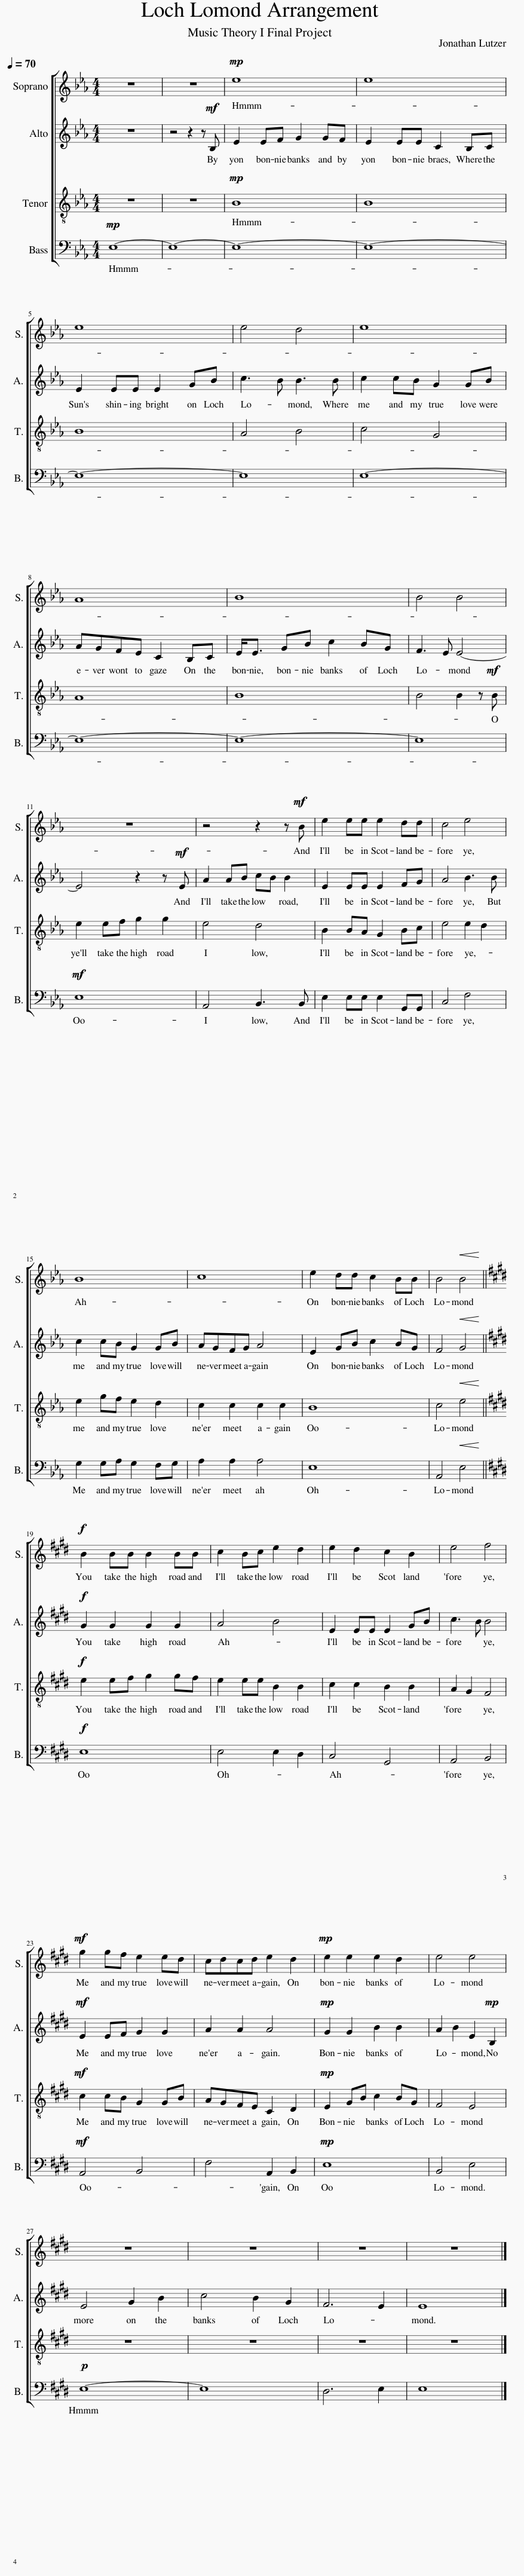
X:1
%%score [ 1 2 3 4 ]
L:1/8
Q:1/4=70
M:4/4
I:linebreak $
K:Eb
V:1 treble
V:2 treble
V:3 treble-8
V:4 bass
V:1
 z8 | z8 |!mp! e8 | e8 |$ e8 | %5
 e4 d4 | e8 |$ A8 | B8 | B4 B4 |$ %10
 z8 | z4 z2 z!mf! B | e2 ee e2 dd | c4 e4 |$ B8 | %15
 c8 | e2 dd c2 BB | B4!<(! B4!<)! ||$[K:E]!f! B2 BB B2 BB | c2 Bc e2 d2 | %20
 e2 d2 c2 B2 | e4 f4 |$!mf! g2 gf e2 ed | cdcd e2 d2 |!mp! e2 e2 e2 d2 | %25
 e4 e4 |$ z8 | z8 | z8 | z8 |] %30
V:2
 z8 | z4 z2 z!mf! B, | E2 EF G2 GF | E2 EE C2 B,C |$ E2 EE E2 GB | %5
 c3 B B3 B | c2 cB G2 GB |$ AGFE C2 B,C | E<E GB c2 BG | F3 E E4- |$ %10
 E4 z2 z!mf! E | A2 AB cB B2 | E2 EE E2 FG | A4 B3 B |$ c2 cB G2 GB | %15
 AGFG A4 | E2 GB c2 BG | F4!<(! G4!<)! ||$[K:E]!f! G2 G2 G2 G2 | A4 B4 | %20
 E2 EE E2 GB | c3 B B4 |$!mf! E2 EF G2 G2 | A2 A2 A4 |!mp! G2 G2 B2 B2 | %25
 A2 B2 E2!mp! B,2 |$ E4 G2 B2 | c4 B2 G2 | F6 E2 | E8 |] %30
V:3
 z8 | z8 |!mp! B8 | B8 |$ B8 | %5
 A4 B4 | c4 G4 |$ A8 | B8 | B4 B2 z!mf! B |$ %10
 e2 ef g2 g2 | e4 d4 | B2 BA G2 Bc | e4 e2 d2 |$ e2 gf e2 d2 | %15
 c2 c2 c2 c2 | B8 | c4!<(! e4!<)! ||$[K:E]!f! e2 ef g2 gf | e2 ee B2 B2 | %20
 c2 c2 B2 B2 | A2 G2 F4 |$!mf! c2 cB G2 GB | AGFE C2 D2 |!mp! E2 GB c2 BG | %25
 F4 E4 |$ z8 | z8 | z8 | z8 |] %30
V:4
!mp! E,8- | E,8- | E,8- | E,8- |$ E,8- | %5
 E,8 | E,8- |$ E,8- | E,8- | E,8 |$ %10
!mf! E,8 | A,,4 B,,3 B,, | E,2 E,E, E,2 G,,G,, | C,4 F,4 |$ G,2 G,A, G,2 F,G, | %15
 A,2 A,2 A,4 | E,8 | A,,4!<(! E,4!<)! ||$[K:E]!f! E,8 | E,4 E,2 D,2 | %20
 C,4 G,,4 | A,,4 B,,4 |$!mf! A,,4 B,,4 | F,4 A,,2 B,,2 |!mp! E,8 | %25
 B,,4 E,4 |$!p! E,8- | E,8 | D,6 E,2 | E,8 |] %30
